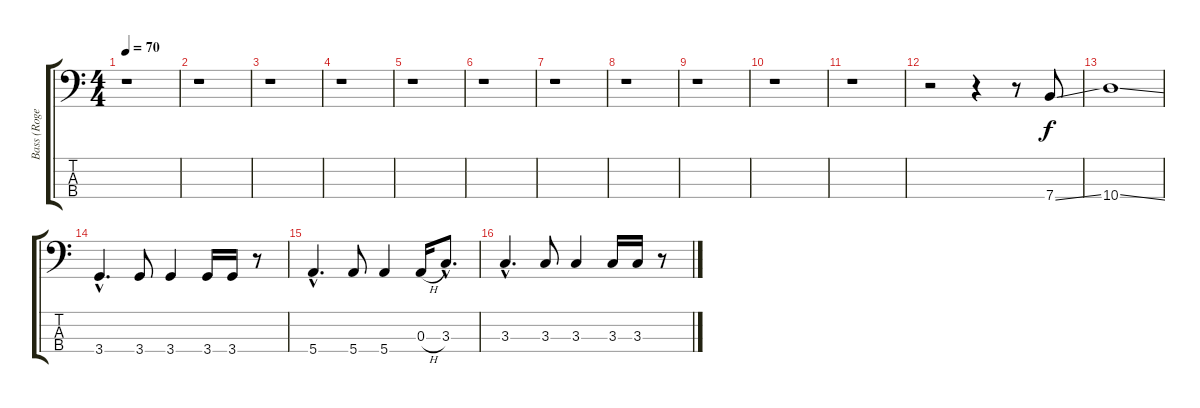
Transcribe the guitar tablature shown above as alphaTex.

\track ("Bass (Roger Waters)" "Bass (Roge") {instrument acousticguitarnylon}
\staff {score tabs}
\tuning (G2 D2 A1 E1) {hide}
\ts (4 4)
\tempo 70
\clef f4
\ks c
r.1{dy f} |
r.1 |
r.1 |
r.1 |
r.1 |
r.1 |
r.1 |
r.1 |
r.1 |
r.1 |
r.1 |
r.2 r.4 r.8 7.4{ss}.8 |
10.4{ss}.1 |
3.4{hac}.4{d} 3.4.8 3.4.4 3.4.16 3.4.16 r.8 |
5.4{hac}.4{d} 5.4.8 5.4.4 0.3{h}.16 3.3{hac}.8{d} |
3.3{hac}.4{d} 3.3.8 3.3.4 3.3.16 3.3.16 r.8
